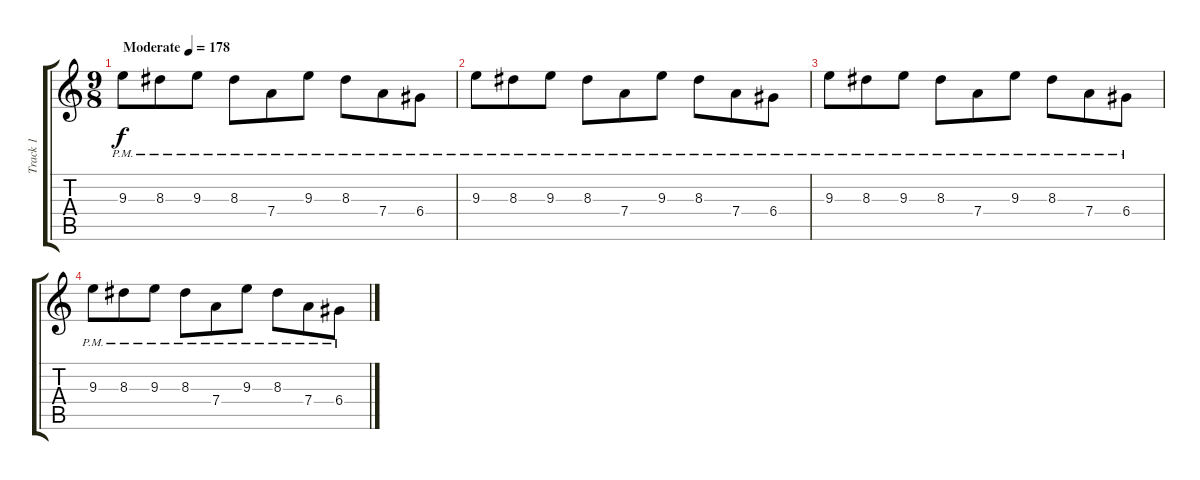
\track ("Track 1" "Track 1") {instrument electricguitarmuted}
\staff {score tabs}
\tuning (E4 B3 G3 D3 A2 D2) {hide}
\ts (9 8)
\tempo (178 "Moderate")
\clef g2
\ks c
9.3{pm}.8{dy f instrument electricguitarmuted} 8.3{pm}.8 9.3{pm}.8 8.3{pm}.8 7.4{pm}.8 9.3{pm}.8 8.3{pm}.8 7.4{pm}.8 6.4{pm}.8 |
9.3{pm}.8 8.3{pm}.8 9.3{pm}.8 8.3{pm}.8 7.4{pm}.8 9.3{pm}.8 8.3{pm}.8 7.4{pm}.8 6.4{pm}.8 |
9.3{pm}.8 8.3{pm}.8 9.3{pm}.8 8.3{pm}.8 7.4{pm}.8 9.3{pm}.8 8.3{pm}.8 7.4{pm}.8 6.4{pm}.8 |
9.3{pm}.8 8.3{pm}.8 9.3{pm}.8 8.3{pm}.8 7.4{pm}.8 9.3{pm}.8 8.3{pm}.8 7.4{pm}.8 6.4{pm}.8
